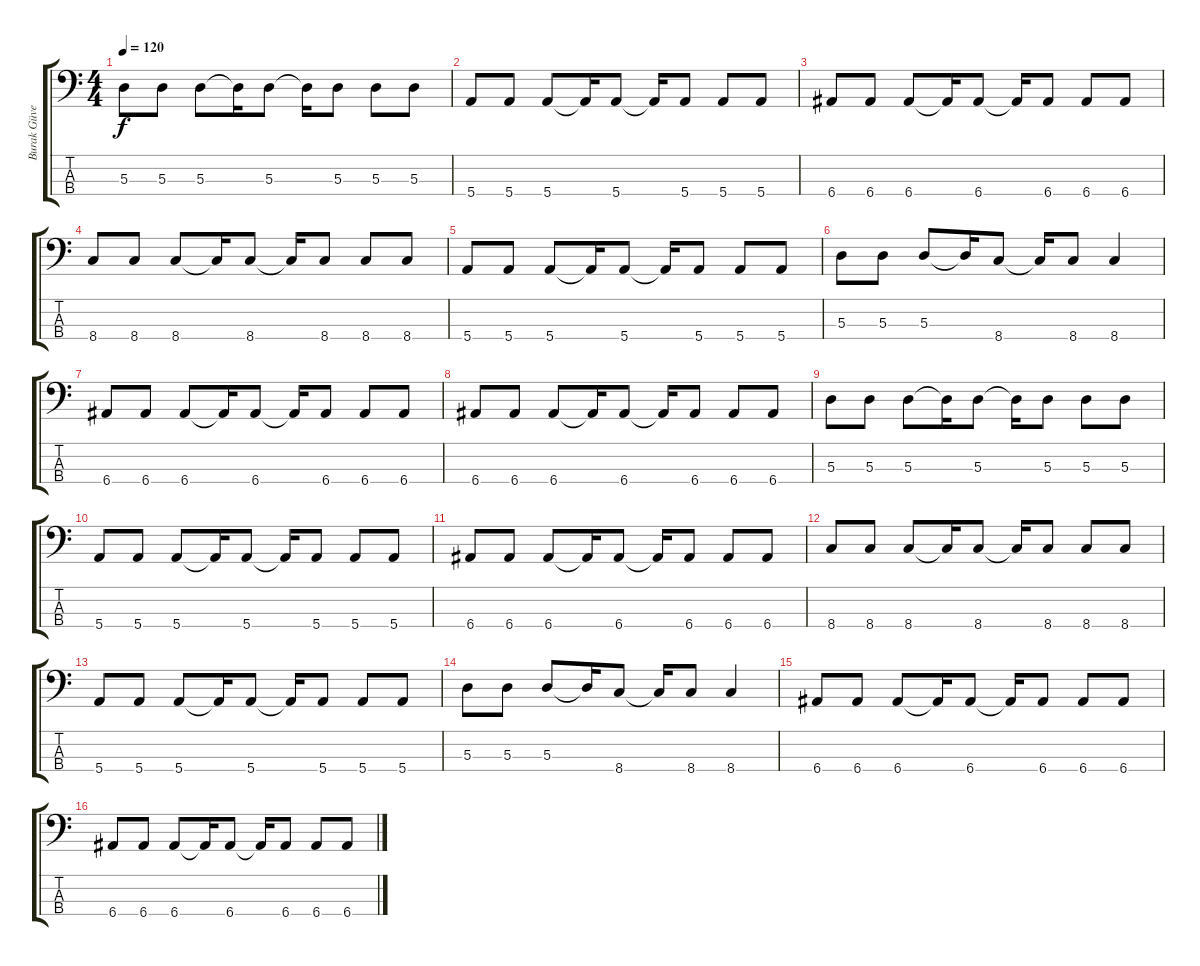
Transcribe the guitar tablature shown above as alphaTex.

\track ("Burak Güven" "Burak Güve") {instrument electricbassfinger}
\staff {score tabs}
\tuning (G2 D2 A1 E1) {hide}
\ts (4 4)
\tempo 120
\clef f4
\ks c
5.3.8{dy f} 5.3.8 5.3.8 5.3{t}.16 5.3.8 5.3{t}.16 5.3.8 5.3.8 5.3.8 |
5.4.8 5.4.8 5.4.8 5.4{t}.16 5.4.8 5.4{t}.16 5.4.8 5.4.8 5.4.8 |
6.4.8 6.4.8 6.4.8 6.4{t}.16 6.4.8 6.4{t}.16 6.4.8 6.4.8 6.4.8 |
8.4.8 8.4.8 8.4.8 8.4{t}.16 8.4.8 8.4{t}.16 8.4.8 8.4.8 8.4.8 |
5.4.8 5.4.8 5.4.8 5.4{t}.16 5.4.8 5.4{t}.16 5.4.8 5.4.8 5.4.8 |
5.3.8 5.3.8 5.3.8 5.3{t}.16 8.4.8 8.4{t}.16 8.4.8 8.4.4 |
6.4.8 6.4.8 6.4.8 6.4{t}.16 6.4.8 6.4{t}.16 6.4.8 6.4.8 6.4.8 |
6.4.8 6.4.8 6.4.8 6.4{t}.16 6.4.8 6.4{t}.16 6.4.8 6.4.8 6.4.8 |
5.3.8 5.3.8 5.3.8 5.3{t}.16 5.3.8 5.3{t}.16 5.3.8 5.3.8 5.3.8 |
5.4.8 5.4.8 5.4.8 5.4{t}.16 5.4.8 5.4{t}.16 5.4.8 5.4.8 5.4.8 |
6.4.8 6.4.8 6.4.8 6.4{t}.16 6.4.8 6.4{t}.16 6.4.8 6.4.8 6.4.8 |
8.4.8 8.4.8 8.4.8 8.4{t}.16 8.4.8 8.4{t}.16 8.4.8 8.4.8 8.4.8 |
5.4.8 5.4.8 5.4.8 5.4{t}.16 5.4.8 5.4{t}.16 5.4.8 5.4.8 5.4.8 |
5.3.8 5.3.8 5.3.8 5.3{t}.16 8.4.8 8.4{t}.16 8.4.8 8.4.4 |
6.4.8 6.4.8 6.4.8 6.4{t}.16 6.4.8 6.4{t}.16 6.4.8 6.4.8 6.4.8 |
6.4.8 6.4.8 6.4.8 6.4{t}.16 6.4.8 6.4{t}.16 6.4.8 6.4.8 6.4.8
